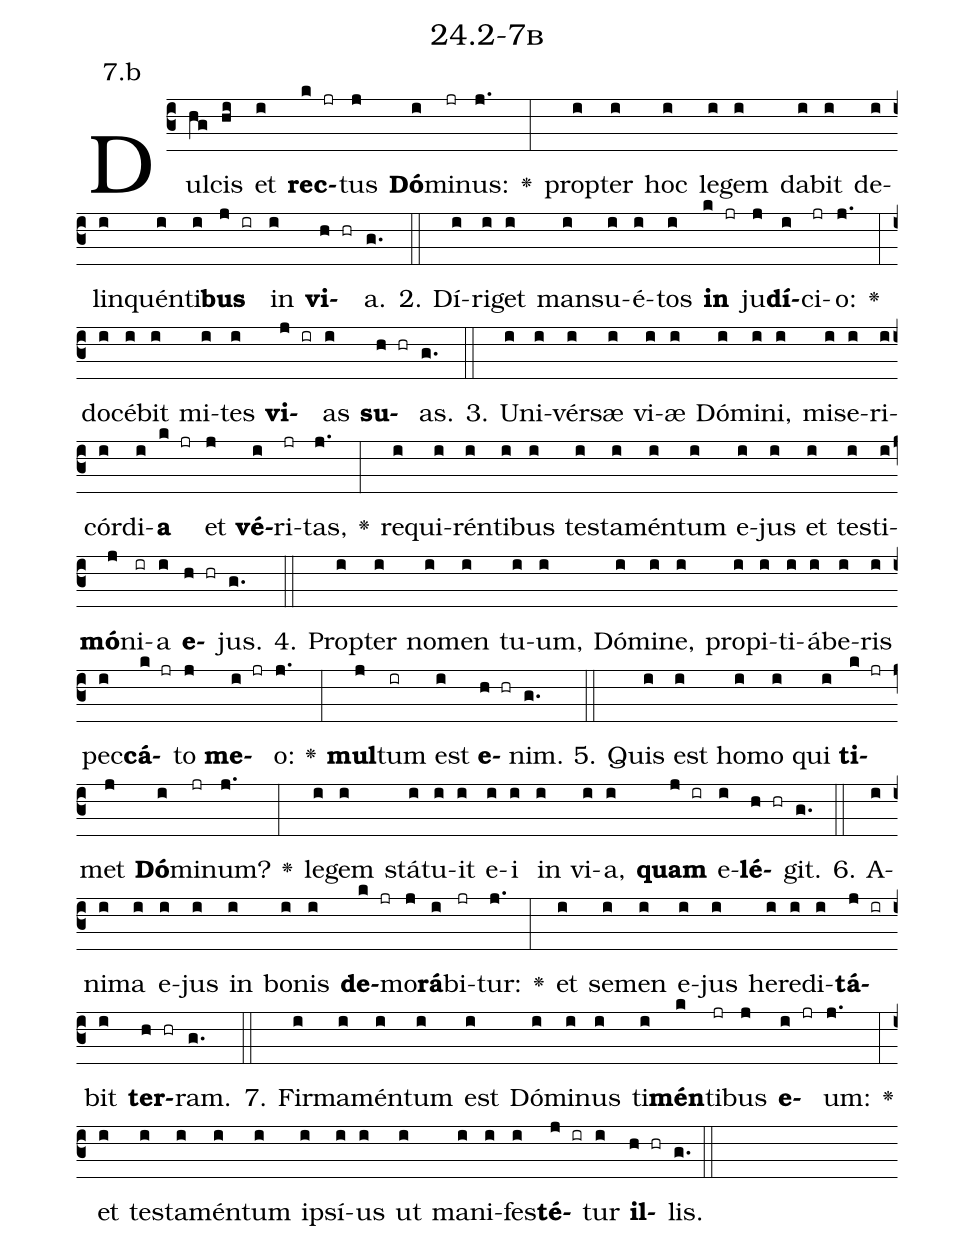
name: 24.2-7b;
annotation: 7.b;
%%
(c3)Dul(hg)cis(hi) et(i) <b>rec</b>(k jr)tus(j) <b>Dó</b>(i)mi(jr)nus:(j.) <v>\greheightstar</v>(:) prop(i)ter(i) hoc(i) le(i)gem(i) da(i)bit(i) de(i)lin(i)quén(i)ti(i)<b>bus</b>(j ir) in(i) <b>vi</b>(h hr)a.(g.) (::)
2. Dí(i)ri(i)get(i) man(i)su(i)é(i)tos(i) <b>in</b>(k jr) ju(j)<b>dí</b>(i)ci(jr)o:(j.) <v>\greheightstar</v>(:) do(i)cé(i)bit(i) mi(i)tes(i) <b>vi</b>(j ir)as(i) <b>su</b>(h hr)as.(g.) (::)
3. U(i)ni(i)vér(i)sæ(i) vi(i)æ(i) Dó(i)mi(i)ni,(i) mi(i)se(i)ri(i)cór(i)di(i)<b>a</b>(k jr) et(j) <b>vé</b>(i)ri(jr)tas,(j.) <v>\greheightstar</v>(:) re(i)qui(i)rén(i)ti(i)bus(i) tes(i)ta(i)mén(i)tum(i) e(i)jus(i) et(i) tes(i)ti(i)<b>mó</b>(j)ni(ir)a(i) <b>e</b>(h hr)jus.(g.) (::)
4. Prop(i)ter(i) no(i)men(i) tu(i)um,(i) Dó(i)mi(i)ne,(i) pro(i)pi(i)ti(i)á(i)be(i)ris(i) pec(i)<b>cá</b>(k jr)to(j) <b>me</b>(i jr)o:(j.) <v>\greheightstar</v>(:) <b>mul</b>(j)tum(ir) est(i) <b>e</b>(h hr)nim.(g.) (::)
5. Quis(i) est(i) ho(i)mo(i) qui(i) <b>ti</b>(k jr)met(j) <b>Dó</b>(i)mi(jr)num?(j.) <v>\greheightstar</v>(:) le(i)gem(i) stá(i)tu(i)it(i) e(i)i(i) in(i) vi(i)a,(i) <b>quam</b>(j ir) e(i)<b>lé</b>(h hr)git.(g.) (::)
6. A(i)ni(i)ma(i) e(i)jus(i) in(i) bo(i)nis(i) <b>de</b>(k jr)mo(j)<b>rá</b>(i)bi(jr)tur:(j.) <v>\greheightstar</v>(:) et(i) se(i)men(i) e(i)jus(i) he(i)re(i)di(i)<b>tá</b>(j ir)bit(i) <b>ter</b>(h hr)ram.(g.) (::)
7. Fir(i)ma(i)mén(i)tum(i) est(i) Dó(i)mi(i)nus(i) ti(i)<b>mén</b>(k)ti(jr)bus(j) <b>e</b>(i jr)um:(j.) <v>\greheightstar</v>(:) et(i) tes(i)ta(i)mén(i)tum(i) ip(i)sí(i)us(i) ut(i) ma(i)ni(i)fes(i)<b>té</b>(j ir)tur(i) <b>il</b>(h hr)lis.(g.) (::)
